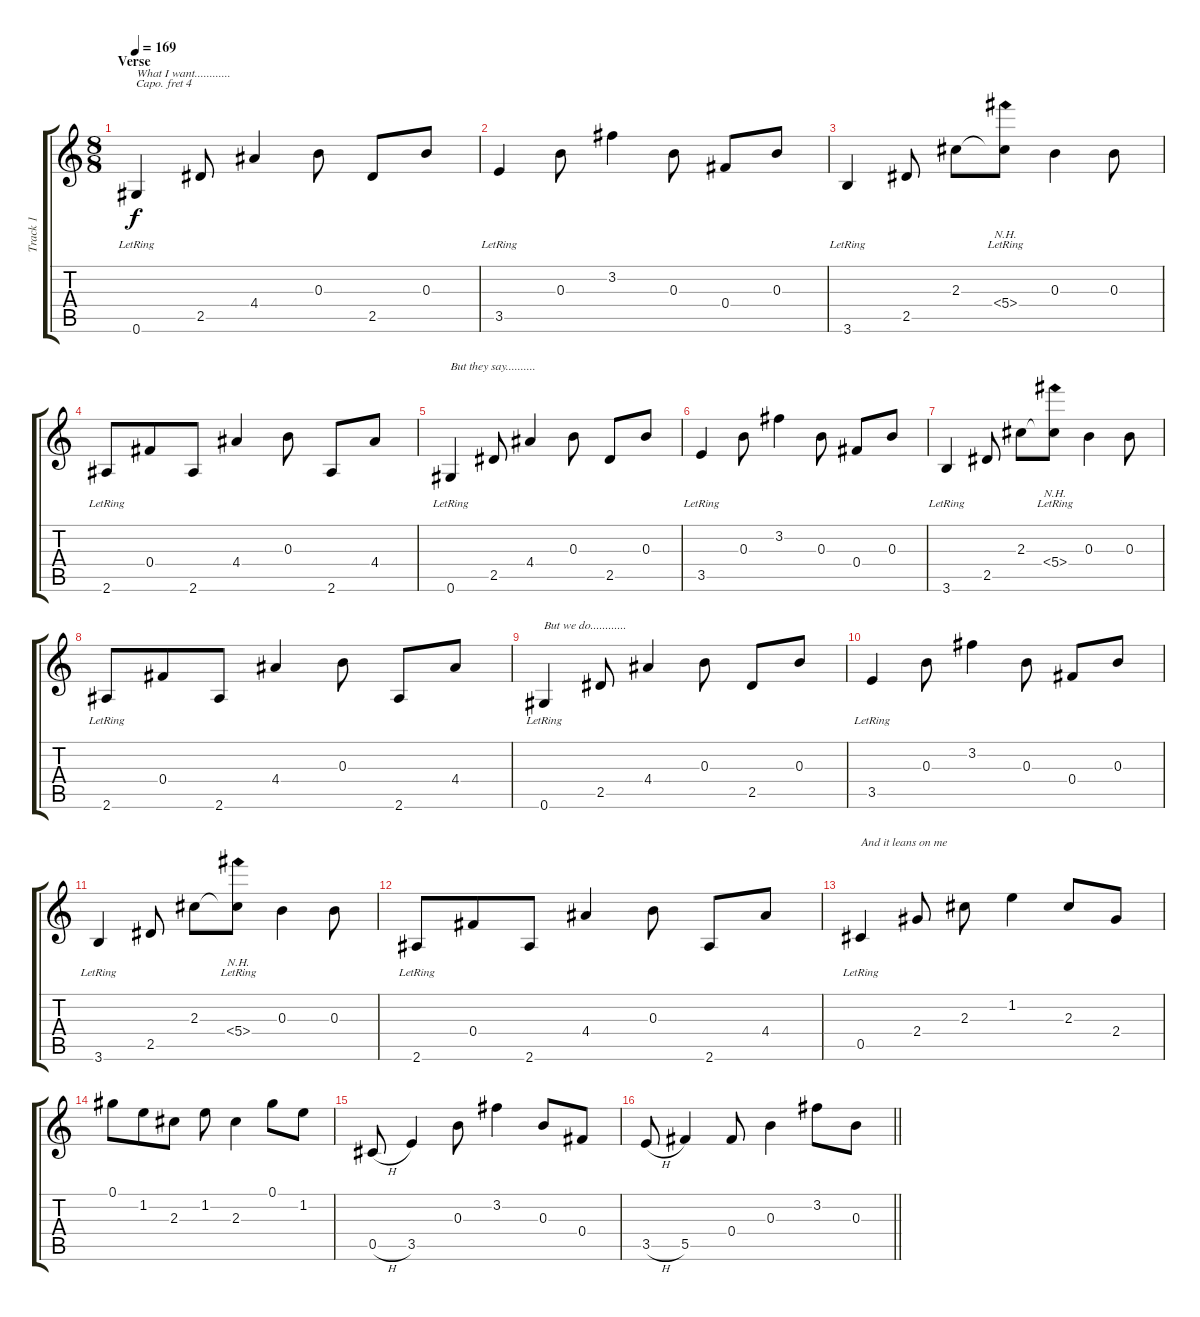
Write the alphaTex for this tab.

\track ("Track 1" "Track 1") {instrument acousticguitarnylon}
\staff {score tabs}
\capo 4
\tuning (E4 B3 G3 D3 A2 E2) {hide}
\ts (8 8)
\section ("" "Verse")
\tempo 169
\clef g2
\ks c
0.6{lr}.4{txt "What I want............" dy f} 2.5.8 4.4.4 0.3.8 2.5.8 0.3.8 |
3.5{lr}.4 0.3.8 3.2.4 0.3.8 0.4.8 0.3.8 |
3.6{lr}.4 2.5.8 2.3.8 (2.3{t} 5.4{nh lr}).8 0.3.4 0.3.8 |
2.6{lr}.8 0.4.8 2.6.8 4.4.4 0.3.8 2.6.8 4.4.8 |
0.6{lr}.4{txt "But they say.........."} 2.5.8 4.4.4 0.3.8 2.5.8 0.3.8 |
3.5{lr}.4 0.3.8 3.2.4 0.3.8 0.4.8 0.3.8 |
3.6{lr}.4 2.5.8 2.3.8 (2.3{t} 5.4{nh lr}).8 0.3.4 0.3.8 |
2.6{lr}.8 0.4.8 2.6.8 4.4.4 0.3.8 2.6.8 4.4.8 |
0.6{lr}.4{txt "But we do............"} 2.5.8 4.4.4 0.3.8 2.5.8 0.3.8 |
3.5{lr}.4 0.3.8 3.2.4 0.3.8 0.4.8 0.3.8 |
3.6{lr}.4 2.5.8 2.3.8 (2.3{t} 5.4{nh lr}).8 0.3.4 0.3.8 |
2.6{lr}.8 0.4.8 2.6.8 4.4.4 0.3.8 2.6.8 4.4.8 |
0.5{lr}.4{txt "And it leans on me"} 2.4.8 2.3.8 1.2.4 2.3.8 2.4.8 |
0.1.8 1.2.8 2.3.8 1.2.8 2.3.4 0.1.8 1.2.8 |
0.5{h}.8 3.5.4 0.3.8 3.2.4 0.3.8 0.4.8 |
\barLineRight lightlight
3.5{h}.8 5.5.4 0.4.8 0.3.4 3.2.8 0.3.8
